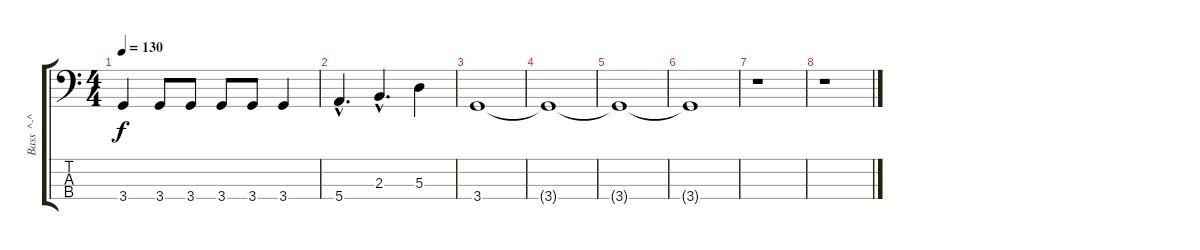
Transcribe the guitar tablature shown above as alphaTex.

\track ("Bass  ^-^" "Bass  ^-^") {instrument electricbassfinger}
\staff {score tabs}
\tuning (G2 D2 A1 E1) {hide}
\ts (4 4)
\tempo 130
\clef f4
\ks c
3.4.4{dy f} 3.4.8 3.4.8 3.4.8 3.4.8 3.4.4 |
5.4{hac}.4{d} 2.3{hac}.4{d} 5.3.4 |
3.4.1 |
3.4{t}.1 |
3.4{t}.1 |
3.4{t}.1 |
r.1 |
r.1
